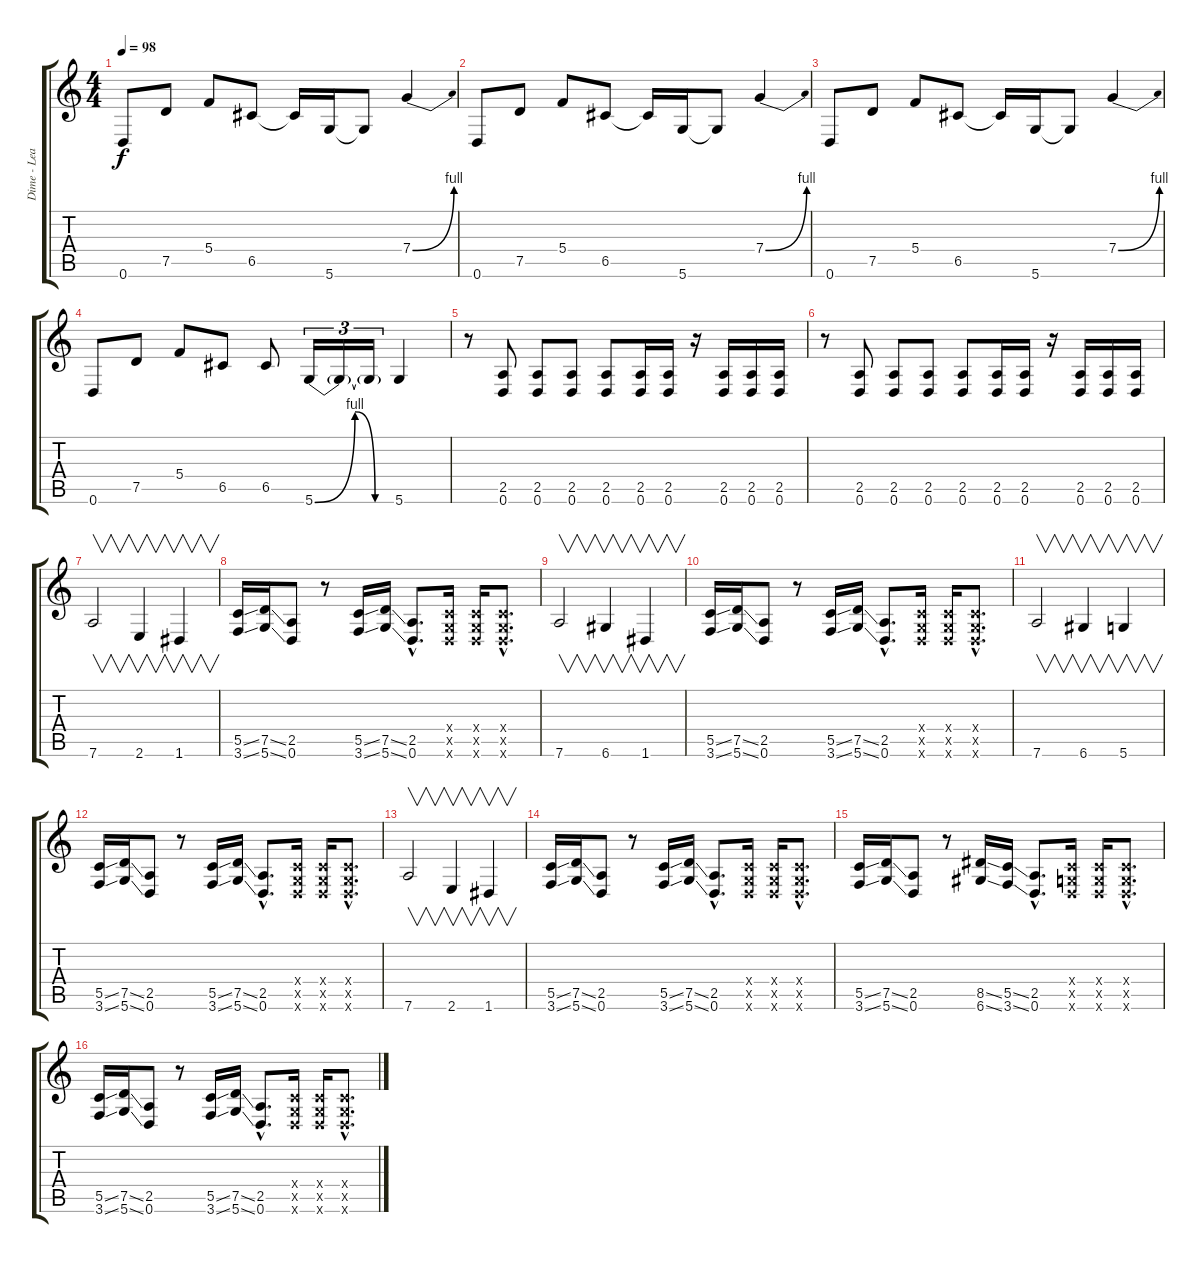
\track ("Dime - Lead Guitar" "Dime - Lea") {instrument overdrivenguitar}
\staff {score tabs}
\tuning (D4 A3 F3 C3 G2 D2) {hide}
\ts (4 4)
\tempo 98
\clef g2
\ks c
0.6.8{dy f} 7.5.8 5.4.8 6.5.8 6.5{t}.16 5.6.16 5.6{t}.8 7.4{be (bend 0 0 60 4)}.4 |
0.6.8 7.5.8 5.4.8 6.5.8 6.5{t}.16 5.6.16 5.6{t}.8 7.4{be (bend 0 0 60 4)}.4 |
0.6.8 7.5.8 5.4.8 6.5.8 6.5{t}.16 5.6.16 5.6{t}.8 7.4{be (bend 0 0 60 4)}.4 |
0.6.8 7.5.8 5.4.8 6.5.8 6.5.8 5.6{be (custom 0 0 30 4 45 0 60 0)}.16{tu (3 2)} 5.6{t}.16{tu (3 2)} 5.6{t}.16{tu (3 2)} 5.6.4 |
r.8 (2.5 0.6).8 (2.5 0.6).8 (2.5 0.6).8 (2.5 0.6).8 (2.5 0.6).16 (2.5 0.6).16 r.16 (2.5 0.6).16 (2.5 0.6).16 (2.5 0.6).16 |
r.8 (2.5 0.6).8 (2.5 0.6).8 (2.5 0.6).8 (2.5 0.6).8 (2.5 0.6).16 (2.5 0.6).16 r.16 (2.5 0.6).16 (2.5 0.6).16 (2.5 0.6).16 |
7.6.2{v} 2.6.4{v} 1.6.4{v} |
(5.5{ss} 3.6{ss}).16 (7.5{ss} 5.6{ss}).16 (2.5 0.6).8 r.8 (5.5{ss} 3.6{ss}).16 (7.5{ss} 5.6{ss}).16 (2.5{hac} 0.6{hac}).8{d} (0.4{x} 0.5{x} 0.6{x}).16 (0.4{x} 0.5{x} 0.6{x}).16 (0.4{hac x} 0.5{hac x} 0.6{hac x}).8{d} |
7.6.2{v} 6.6.4{v} 1.6.4{v} |
(5.5{ss} 3.6{ss}).16 (7.5{ss} 5.6{ss}).16 (2.5 0.6).8 r.8 (5.5{ss} 3.6{ss}).16 (7.5{ss} 5.6{ss}).16 (2.5{hac} 0.6{hac}).8{d} (0.4{x} 0.5{x} 0.6{x}).16 (0.4{x} 0.5{x} 0.6{x}).16 (0.4{hac x} 0.5{hac x} 0.6{hac x}).8{d} |
7.6.2{v} 6.6.4{v} 5.6.4{v} |
(5.5{ss} 3.6{ss}).16 (7.5{ss} 5.6{ss}).16 (2.5 0.6).8 r.8 (5.5{ss} 3.6{ss}).16 (7.5{ss} 5.6{ss}).16 (2.5{hac} 0.6{hac}).8{d} (0.4{x} 0.5{x} 0.6{x}).16 (0.4{x} 0.5{x} 0.6{x}).16 (0.4{hac x} 0.5{hac x} 0.6{hac x}).8{d} |
7.6.2{v} 2.6.4{v} 1.6.4{v} |
(5.5{ss} 3.6{ss}).16 (7.5{ss} 5.6{ss}).16 (2.5 0.6).8 r.8 (5.5{ss} 3.6{ss}).16 (7.5{ss} 5.6{ss}).16 (2.5{hac} 0.6{hac}).8{d} (0.4{x} 0.5{x} 0.6{x}).16 (0.4{x} 0.5{x} 0.6{x}).16 (0.4{hac x} 0.5{hac x} 0.6{hac x}).8{d} |
(5.5{ss} 3.6{ss}).16 (7.5{ss} 5.6{ss}).16 (2.5 0.6).8 r.8 (8.5{ss} 6.6{ss}).16 (5.5{ss} 3.6{ss}).16 (2.5{hac} 0.6{hac}).8{d} (0.4{x} 0.5{x} 0.6{x}).16 (0.4{x} 0.5{x} 0.6{x}).16 (0.4{hac x} 0.5{hac x} 0.6{hac x}).8{d} |
(5.5{ss} 3.6{ss}).16 (7.5{ss} 5.6{ss}).16 (2.5 0.6).8 r.8 (5.5{ss} 3.6{ss}).16 (7.5{ss} 5.6{ss}).16 (2.5{hac} 0.6{hac}).8{d} (0.4{x} 0.5{x} 0.6{x}).16 (0.4{x} 0.5{x} 0.6{x}).16 (0.4{hac x} 0.5{hac x} 0.6{hac x}).8{d}
